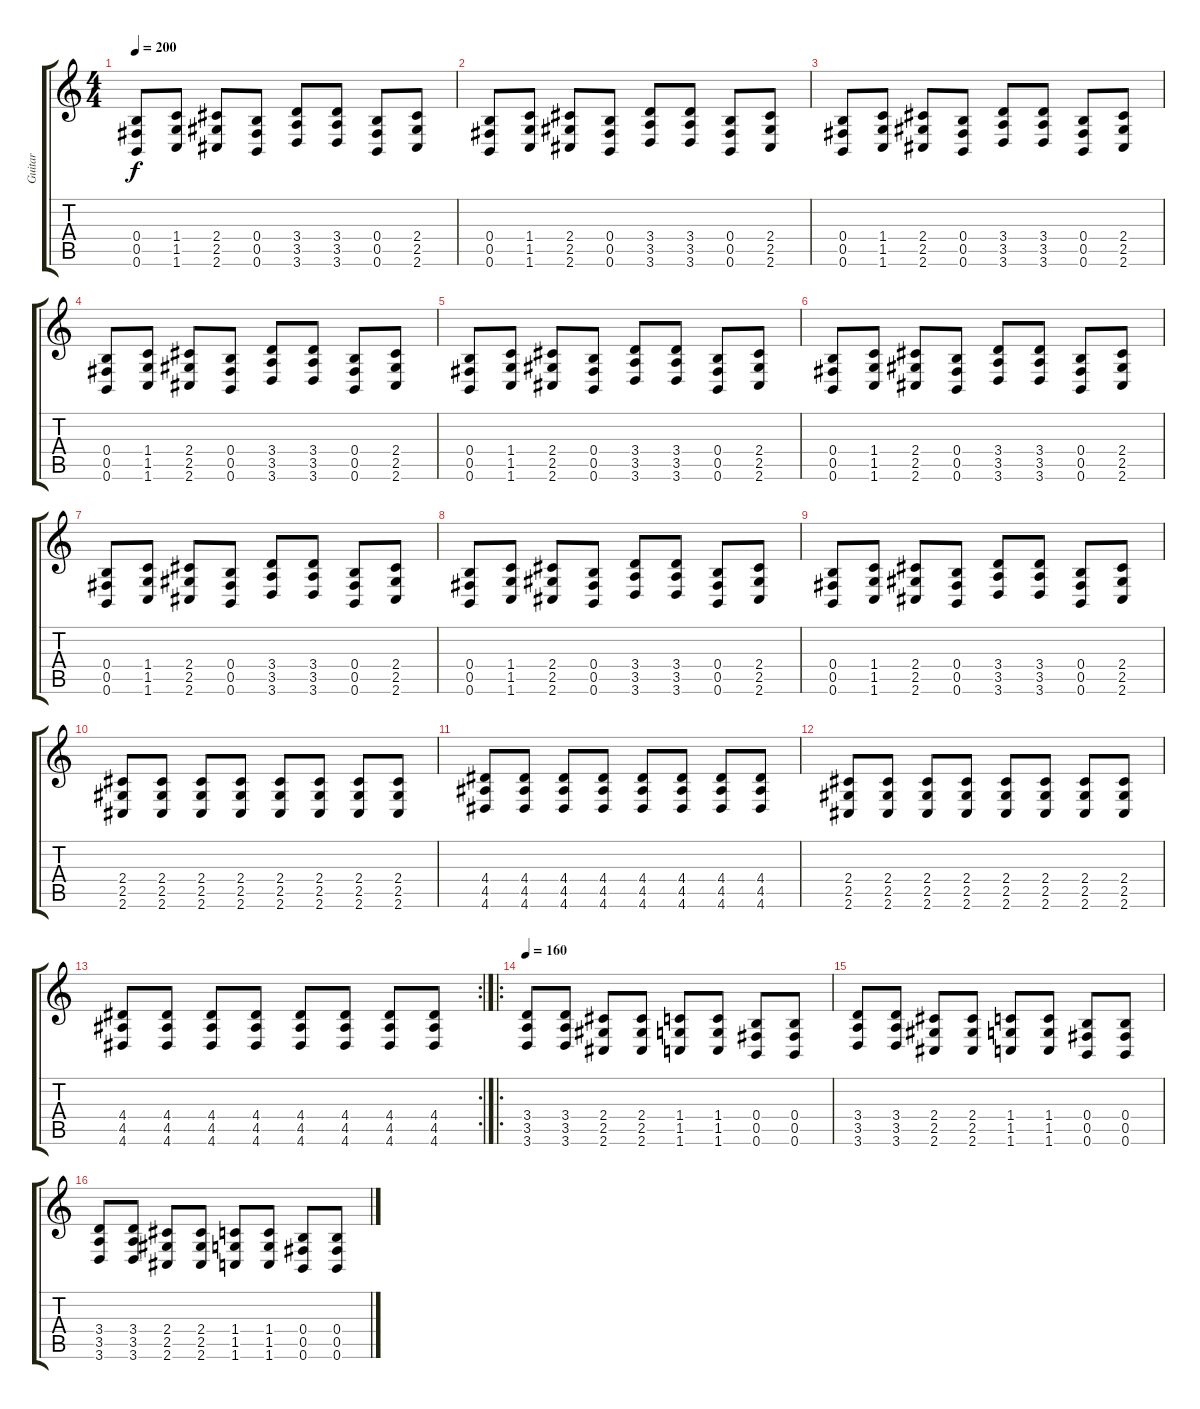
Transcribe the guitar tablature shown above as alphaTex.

\track ("Guitar" "Guitar") {instrument distortionguitar}
\staff {score tabs}
\tuning (Db4 Ab3 E3 B2 Gb2 B1) {hide}
\ts (4 4)
\tempo 200
\clef g2
\ks c
(0.4 0.5 0.6).8{dy f} (1.4 1.5 1.6).8 (2.4 2.5 2.6).8 (0.4 0.5 0.6).8 (3.4 3.5 3.6).8 (3.4 3.5 3.6).8 (0.4 0.5 0.6).8 (2.4 2.5 2.6).8 |
(0.4 0.5 0.6).8 (1.4 1.5 1.6).8 (2.4 2.5 2.6).8 (0.4 0.5 0.6).8 (3.4 3.5 3.6).8 (3.4 3.5 3.6).8 (0.4 0.5 0.6).8 (2.4 2.5 2.6).8 |
(0.4 0.5 0.6).8 (1.4 1.5 1.6).8 (2.4 2.5 2.6).8 (0.4 0.5 0.6).8 (3.4 3.5 3.6).8 (3.4 3.5 3.6).8 (0.4 0.5 0.6).8 (2.4 2.5 2.6).8 |
(0.4 0.5 0.6).8 (1.4 1.5 1.6).8 (2.4 2.5 2.6).8 (0.4 0.5 0.6).8 (3.4 3.5 3.6).8 (3.4 3.5 3.6).8 (0.4 0.5 0.6).8 (2.4 2.5 2.6).8 |
(0.4 0.5 0.6).8 (1.4 1.5 1.6).8 (2.4 2.5 2.6).8 (0.4 0.5 0.6).8 (3.4 3.5 3.6).8 (3.4 3.5 3.6).8 (0.4 0.5 0.6).8 (2.4 2.5 2.6).8 |
(0.4 0.5 0.6).8 (1.4 1.5 1.6).8 (2.4 2.5 2.6).8 (0.4 0.5 0.6).8 (3.4 3.5 3.6).8 (3.4 3.5 3.6).8 (0.4 0.5 0.6).8 (2.4 2.5 2.6).8 |
(0.4 0.5 0.6).8 (1.4 1.5 1.6).8 (2.4 2.5 2.6).8 (0.4 0.5 0.6).8 (3.4 3.5 3.6).8 (3.4 3.5 3.6).8 (0.4 0.5 0.6).8 (2.4 2.5 2.6).8 |
(0.4 0.5 0.6).8 (1.4 1.5 1.6).8 (2.4 2.5 2.6).8 (0.4 0.5 0.6).8 (3.4 3.5 3.6).8 (3.4 3.5 3.6).8 (0.4 0.5 0.6).8 (2.4 2.5 2.6).8 |
(0.4 0.5 0.6).8 (1.4 1.5 1.6).8 (2.4 2.5 2.6).8 (0.4 0.5 0.6).8 (3.4 3.5 3.6).8 (3.4 3.5 3.6).8 (0.4 0.5 0.6).8 (2.4 2.5 2.6).8 |
(2.4 2.5 2.6).8 (2.4 2.5 2.6).8 (2.4 2.5 2.6).8 (2.4 2.5 2.6).8 (2.4 2.5 2.6).8 (2.4 2.5 2.6).8 (2.4 2.5 2.6).8 (2.4 2.5 2.6).8 |
(4.4 4.5 4.6).8 (4.4 4.5 4.6).8 (4.4 4.5 4.6).8 (4.4 4.5 4.6).8 (4.4 4.5 4.6).8 (4.4 4.5 4.6).8 (4.4 4.5 4.6).8 (4.4 4.5 4.6).8 |
(2.4 2.5 2.6).8 (2.4 2.5 2.6).8 (2.4 2.5 2.6).8 (2.4 2.5 2.6).8 (2.4 2.5 2.6).8 (2.4 2.5 2.6).8 (2.4 2.5 2.6).8 (2.4 2.5 2.6).8 |
\rc 2
(4.4 4.5 4.6).8 (4.4 4.5 4.6).8 (4.4 4.5 4.6).8 (4.4 4.5 4.6).8 (4.4 4.5 4.6).8 (4.4 4.5 4.6).8 (4.4 4.5 4.6).8 (4.4 4.5 4.6).8 |
\ro
\tempo 160
(3.4 3.5 3.6).8 (3.4 3.5 3.6).8 (2.4 2.5 2.6).8 (2.4 2.5 2.6).8 (1.4 1.5 1.6).8 (1.4 1.5 1.6).8 (0.4 0.5 0.6).8 (0.4 0.5 0.6).8 |
(3.4 3.5 3.6).8 (3.4 3.5 3.6).8 (2.4 2.5 2.6).8 (2.4 2.5 2.6).8 (1.4 1.5 1.6).8 (1.4 1.5 1.6).8 (0.4 0.5 0.6).8 (0.4 0.5 0.6).8 |
(3.4 3.5 3.6).8 (3.4 3.5 3.6).8 (2.4 2.5 2.6).8 (2.4 2.5 2.6).8 (1.4 1.5 1.6).8 (1.4 1.5 1.6).8 (0.4 0.5 0.6).8 (0.4 0.5 0.6).8
